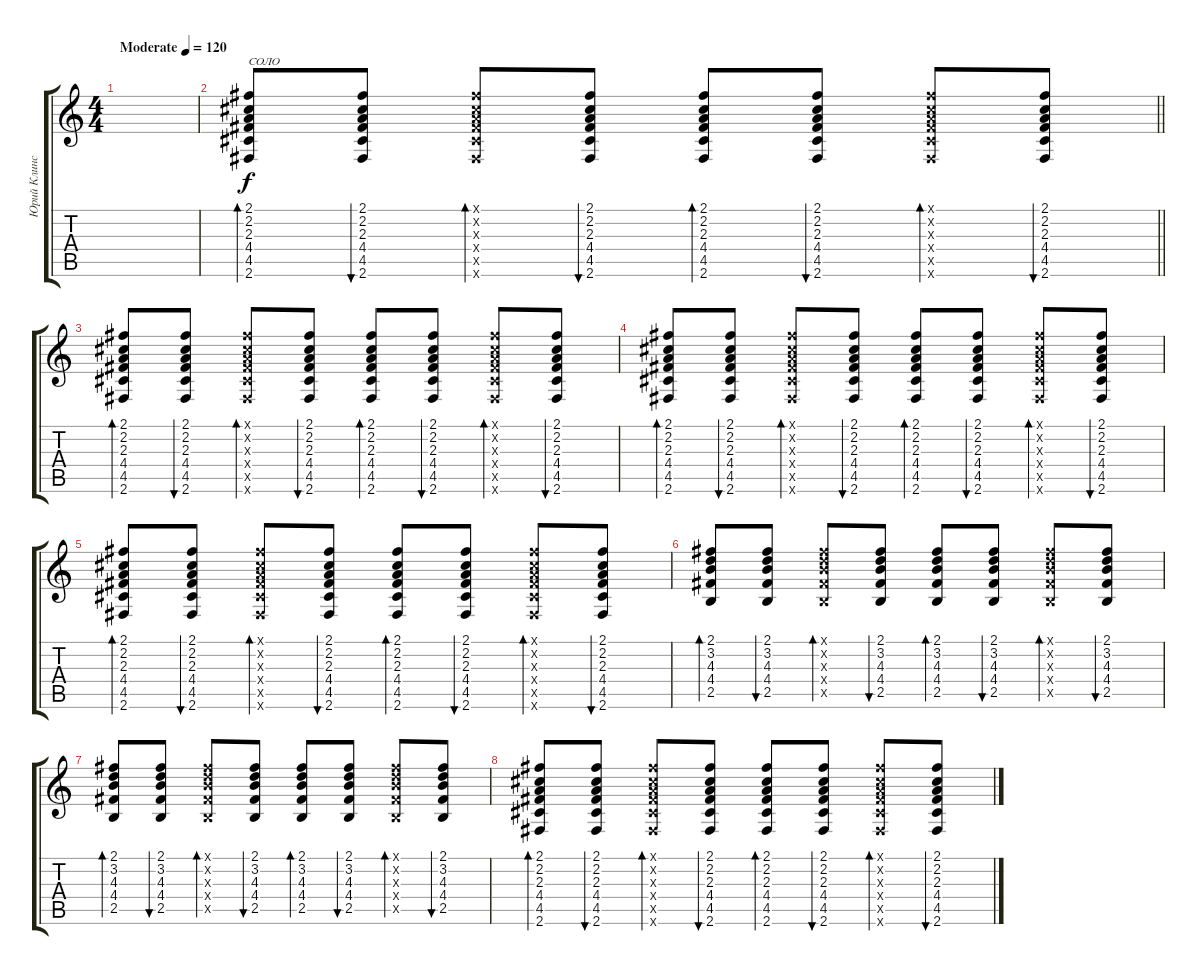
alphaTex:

\track ("Юрий Клинских " "Юрий Клинс") {instrument acousticguitarsteel}
\staff {score tabs}
\tuning (E4 B3 G3 D3 A2 E2) {hide}
\ts (4 4)
\tempo (120 "Moderate")
\clef g2
\ks c
|
\barLineRight lightlight
(2.1 2.2 2.3 4.4 4.5 2.6).8{bd 30 txt "СОЛО"} (2.1 2.2 2.3 4.4 4.5 2.6).8{bu 30} (2.1{x} 2.2{x} 2.3{x} 4.4{x} 4.5{x} 2.6{x}).8{bd 30} (2.1 2.2 2.3 4.4 4.5 2.6).8{bu 30} (2.1 2.2 2.3 4.4 4.5 2.6).8{bd 30} (2.1 2.2 2.3 4.4 4.5 2.6).8{bu 30} (2.1{x} 2.2{x} 2.3{x} 4.4{x} 4.5{x} 2.6{x}).8{bd 30} (2.1 2.2 2.3 4.4 4.5 2.6).8{bu 30} |
(2.1 2.2 2.3 4.4 4.5 2.6).8{bd 30} (2.1 2.2 2.3 4.4 4.5 2.6).8{bu 30} (2.1{x} 2.2{x} 2.3{x} 4.4{x} 4.5{x} 2.6{x}).8{bd 30} (2.1 2.2 2.3 4.4 4.5 2.6).8{bu 30} (2.1 2.2 2.3 4.4 4.5 2.6).8{bd 30} (2.1 2.2 2.3 4.4 4.5 2.6).8{bu 30} (2.1{x} 2.2{x} 2.3{x} 4.4{x} 4.5{x} 2.6{x}).8{bd 30} (2.1 2.2 2.3 4.4 4.5 2.6).8{bu 30} |
(2.1 2.2 2.3 4.4 4.5 2.6).8{bd 30} (2.1 2.2 2.3 4.4 4.5 2.6).8{bu 30} (2.1{x} 2.2{x} 2.3{x} 4.4{x} 4.5{x} 2.6{x}).8{bd 30} (2.1 2.2 2.3 4.4 4.5 2.6).8{bu 30} (2.1 2.2 2.3 4.4 4.5 2.6).8{bd 30} (2.1 2.2 2.3 4.4 4.5 2.6).8{bu 30} (2.1{x} 2.2{x} 2.3{x} 4.4{x} 4.5{x} 2.6{x}).8{bd 30} (2.1 2.2 2.3 4.4 4.5 2.6).8{bu 30} |
(2.1 2.2 2.3 4.4 4.5 2.6).8{bd 30} (2.1 2.2 2.3 4.4 4.5 2.6).8{bu 30} (2.1{x} 2.2{x} 2.3{x} 4.4{x} 4.5{x} 2.6{x}).8{bd 30} (2.1 2.2 2.3 4.4 4.5 2.6).8{bu 30} (2.1 2.2 2.3 4.4 4.5 2.6).8{bd 30} (2.1 2.2 2.3 4.4 4.5 2.6).8{bu 30} (2.1{x} 2.2{x} 2.3{x} 4.4{x} 4.5{x} 2.6{x}).8{bd 30} (2.1 2.2 2.3 4.4 4.5 2.6).8{bu 30} |
(2.1 3.2 4.3 4.4 2.5).8{bd 30} (2.1 3.2 4.3 4.4 2.5).8{bu 30} (2.1{x} 3.2{x} 4.3{x} 4.4{x} 2.5{x}).8{bd 30} (2.1 3.2 4.3 4.4 2.5).8{bu 30} (2.1 3.2 4.3 4.4 2.5).8{bd 30} (2.1 3.2 4.3 4.4 2.5).8{bu 30} (2.1{x} 3.2{x} 4.3{x} 4.4{x} 2.5{x}).8{bd 30} (2.1 3.2 4.3 4.4 2.5).8{bu 30} |
(2.1 3.2 4.3 4.4 2.5).8{bd 30} (2.1 3.2 4.3 4.4 2.5).8{bu 30} (2.1{x} 3.2{x} 4.3{x} 4.4{x} 2.5{x}).8{bd 30} (2.1 3.2 4.3 4.4 2.5).8{bu 30} (2.1 3.2 4.3 4.4 2.5).8{bd 30} (2.1 3.2 4.3 4.4 2.5).8{bu 30} (2.1{x} 3.2{x} 4.3{x} 4.4{x} 2.5{x}).8{bd 30} (2.1 3.2 4.3 4.4 2.5).8{bu 30} |
(2.1 2.2 2.3 4.4 4.5 2.6).8{bd 30} (2.1 2.2 2.3 4.4 4.5 2.6).8{bu 30} (2.1{x} 2.2{x} 2.3{x} 4.4{x} 4.5{x} 2.6{x}).8{bd 30} (2.1 2.2 2.3 4.4 4.5 2.6).8{bu 30} (2.1 2.2 2.3 4.4 4.5 2.6).8{bd 30} (2.1 2.2 2.3 4.4 4.5 2.6).8{bu 30} (2.1{x} 2.2{x} 2.3{x} 4.4{x} 4.5{x} 2.6{x}).8{bd 30} (2.1 2.2 2.3 4.4 4.5 2.6).8{bu 30}
